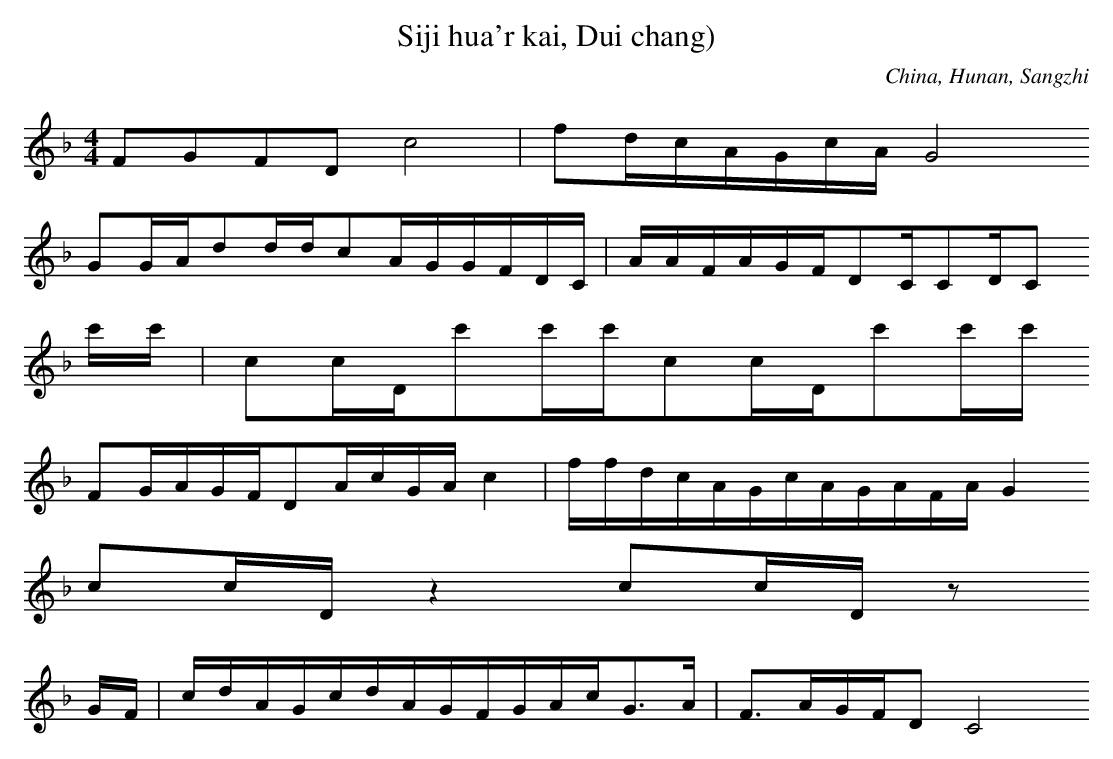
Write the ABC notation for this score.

X:1
T: Siji hua'r kai, Dui chang)
O: China, Hunan, Sangzhi
M: 4/4
L: 1/16
K: F
F2G2F2D2c8 | f2dcAGcAG8
G2GAd2ddc2AGGFDC | AAFAGFD2CC2DC2
c'c' | c2cDc'2c'c'c2cDc'2c'c'
F2GAGFD2AcGAc4 | ffdcAGcAGAFAG4
c2cDz4c2cDz2
GF | cdAGcdAGFGAcG3A | F3AGFD2C8
